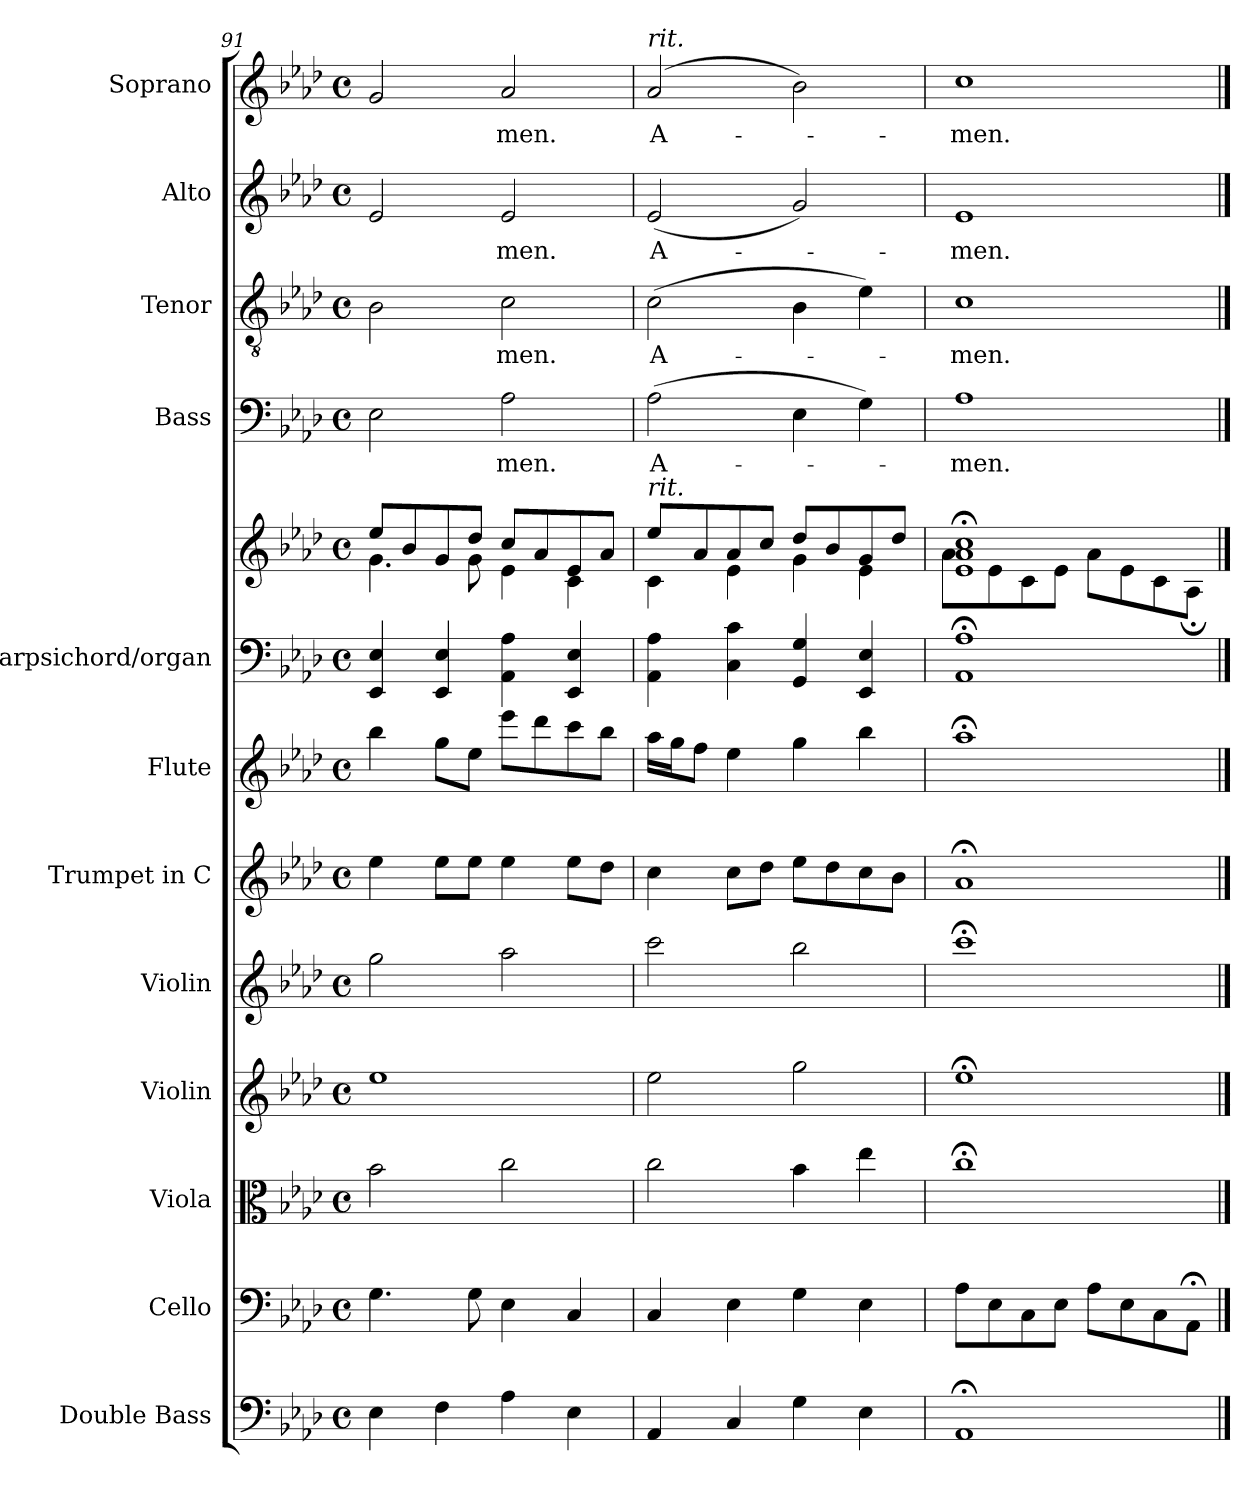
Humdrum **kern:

**kern	**kern	**kern	**kern	**kern	**kern	**kern	**kern	**kern	**kern	**text	**kern	**text	**kern	**text	**kern	**text
*part12	*part11	*part10	*part9	*part8	*part7	*part6	*part5	*part5	*part4	*part4	*part3	*part3	*part2	*part2	*part1	*part1
*staff13	*staff12	*staff11	*staff10	*staff9	*staff8	*staff7	*staff6	*staff5	*staff4	*staff4	*staff3	*staff3	*staff2	*staff2	*staff1	*staff1
*I"Double Bass	*I"Cello	*I"Viola	*I"Violin	*I"Violin	*I"Trumpet in C	*I"Flute	*I"Harpsichord/organ	*	*I"Bass	*	*I"Tenor	*	*I"Alto	*	*I"Soprano	*
*I'D.B.	*	*I'Vla.	*I'Vln.	*I'Vln.	*	*I'Fl.	*I'Hpschd.	*	*I'B	*	*I'T	*	*I'A	*	*I'S	*
!!LO:PB:g=z
*clefF4	*clefF4	*clefC3	*clefG2	*clefG2	*clefG2	*clefG2	*clefF4	*clefG2	*clefF4	*	*clefGv2	*	*clefG2	*	*clefG2	*
*ITrd7c12	*	*	*	*	*	*	*	*	*	*	*	*	*	*	*	*
*k[b-e-a-d-]	*k[b-e-a-d-]	*k[b-e-a-d-]	*k[b-e-a-d-]	*k[b-e-a-d-]	*k[b-e-a-d-]	*k[b-e-a-d-]	*k[b-e-a-d-]	*k[b-e-a-d-]	*k[b-e-a-d-]	*	*k[b-e-a-d-]	*	*k[b-e-a-d-]	*	*k[b-e-a-d-]	*
*A-:	*A-:	*A-:	*A-:	*A-:	*A-:	*A-:	*A-:	*A-:	*A-:	*	*A-:	*	*A-:	*	*A-:	*
*M4/4	*M4/4	*M4/4	*M4/4	*M4/4	*M4/4	*M4/4	*M4/4	*M4/4	*M4/4	*	*M4/4	*	*M4/4	*	*M4/4	*
*met(c)	*met(c)	*met(c)	*met(c)	*met(c)	*met(c)	*met(c)	*met(c)	*met(c)	*met(c)	*	*met(c)	*	*met(c)	*	*met(c)	*
=91	=91	=91	=91	=91	=91	=91	=91	=91	=91	=91	=91	=91	=91	=91	=91	=91
*	*	*	*	*	*	*	*	*^	*	*	*	*	*	*	*	*
4EE-\	4.G\	2b-\	1ee-	2gg\	4ee-\	4bb-\	4EE-/ 4E-/	8ee-/L	4.g\	2E-\	.	2B-\	.	2e-/	.	2g/	.
.	.	.	.	.	.	.	.	8b-/	.	.	.	.	.	.	.	.	.
4FF\	.	.	.	.	8ee-\L	8gg\L	4EE-/ 4E-/	8g/	.	.	.	.	.	.	.	.	.
.	8G\	.	.	.	8ee-\J	8ee-\J	.	8dd-/J	8g\	.	.	.	.	.	.	.	.
!	!	!	!	!	!	!	!	!	!	!	!LO:LY:b	!	!LO:LY:b	!	!LO:LY:b	!	!LO:LY:b
4AA-\	4E-\	2cc\	.	2aa-\	4ee-\	8eee-\L	4AA-\ 4A-\	8cc/L	4e-\	2A-\	-men.	2c\	-men.	2e-/	-men.	2a-/	-men.
.	.	.	.	.	.	8ddd-\	.	8a-/	.	.	.	.	.	.	.	.	.
4EE-\	4C/	.	.	.	8ee-\L	8ccc\	4EE-/ 4E-/	8e-/	4c\	.	.	.	.	.	.	.	.
.	.	.	.	.	8dd-\J	8bb-\J	.	8a-/J	.	.	.	.	.	.	.	.	.
=92	=92	=92	=92	=92	=92	=92	=92	=92	=92	=92	=92	=92	=92	=92	=92	=92	=92
!	!	!	!	!	!	!	!	!	!	!	!	!	!	!	!	!LO:TX:a:i:t=rit.	!
!	!	!	!	!	!	!	!	!LO:TX:a:i:t=rit.	!	!	!	!	!	!	!	!	!
!	!	!	!	!	!	!	!	!	!	!	!LO:LY:b	!	!LO:LY:b	!	!LO:LY:b	!	!LO:LY:b
4AAA-/	4C/	2cc\	2ee-\	2ccc\	4cc\	16aa-\LL	4AA-\ 4A-\	8ee-/L	4c\	(>2A-\	A-	(>2c\	A-	(<2e-/	A-	(2a-/	A-
.	.	.	.	.	.	16gg\J	.	.	.	.	.	.	.	.	.	.	.
.	.	.	.	.	.	8ff\J	.	8a-/	.	.	.	.	.	.	.	.	.
4CC/	4E-\	.	.	.	8cc\L	4ee-\	4C\ 4c\	8a-/	4e-\	.	.	.	.	.	.	.	.
.	.	.	.	.	8dd-\J	.	.	8cc/J	.	.	.	.	.	.	.	.	.
4GG\	4G\	4b-\	2gg\	2bb-\	8ee-\L	4gg\	4GG/ 4G/	8dd-/L	4g\	4E-\	.	4B-\	.	2g/)	.	2b-\)	.
.	.	.	.	.	8dd-\	.	.	8b-/	.	.	.	.	.	.	.	.	.
4EE-\	4E-\	4ee-\	.	.	8cc\	4bb-\	4EE-/ 4E-/	8g/	4e-\	4G\)	.	4e-\)	.	.	.	.	.
.	.	.	.	.	8b-\J	.	.	8dd-/J	.	.	.	.	.	.	.	.	.
=93	=93	=93	=93	=93	=93	=93	=93	=93	=93	=93	=93	=93	=93	=93	=93	=93	=93
!	!	!	!	!	!	!	!	!	!	!	!LO:LY:b	!	!LO:LY:b	!	!LO:LY:b	!	!LO:LY:b
1AAA-;<	8A-\L	1cc;<	1ee-;<	1ccc;<	1a-;<	1aa-;<	1AA-;< 1A-;<	1e-;< 1a-;< 1cc;<	8a-\L	1A-	-men.	1c	-men.	1e-	-men.	1cc	-men.
.	8E-\	.	.	.	.	.	.	.	8e-\	.	.	.	.	.	.	.	.
.	8C\	.	.	.	.	.	.	.	8c\	.	.	.	.	.	.	.	.
.	8E-\J	.	.	.	.	.	.	.	8e-\J	.	.	.	.	.	.	.	.
.	8A-\L	.	.	.	.	.	.	.	8a-\L	.	.	.	.	.	.	.	.
.	8E-\	.	.	.	.	.	.	.	8e-\	.	.	.	.	.	.	.	.
.	8C\	.	.	.	.	.	.	.	8c\	.	.	.	.	.	.	.	.
.	8AA-;<\J	.	.	.	.	.	.	.	8A-;\J	.	.	.	.	.	.	.	.
*	*	*	*	*	*	*	*	*v	*v	*	*	*	*	*	*	*	*
==	==	==	==	==	==	==	==	==	==	==	==	==	==	==	==	==
*-	*-	*-	*-	*-	*-	*-	*-	*-	*-	*-	*-	*-	*-	*-	*-	*-
